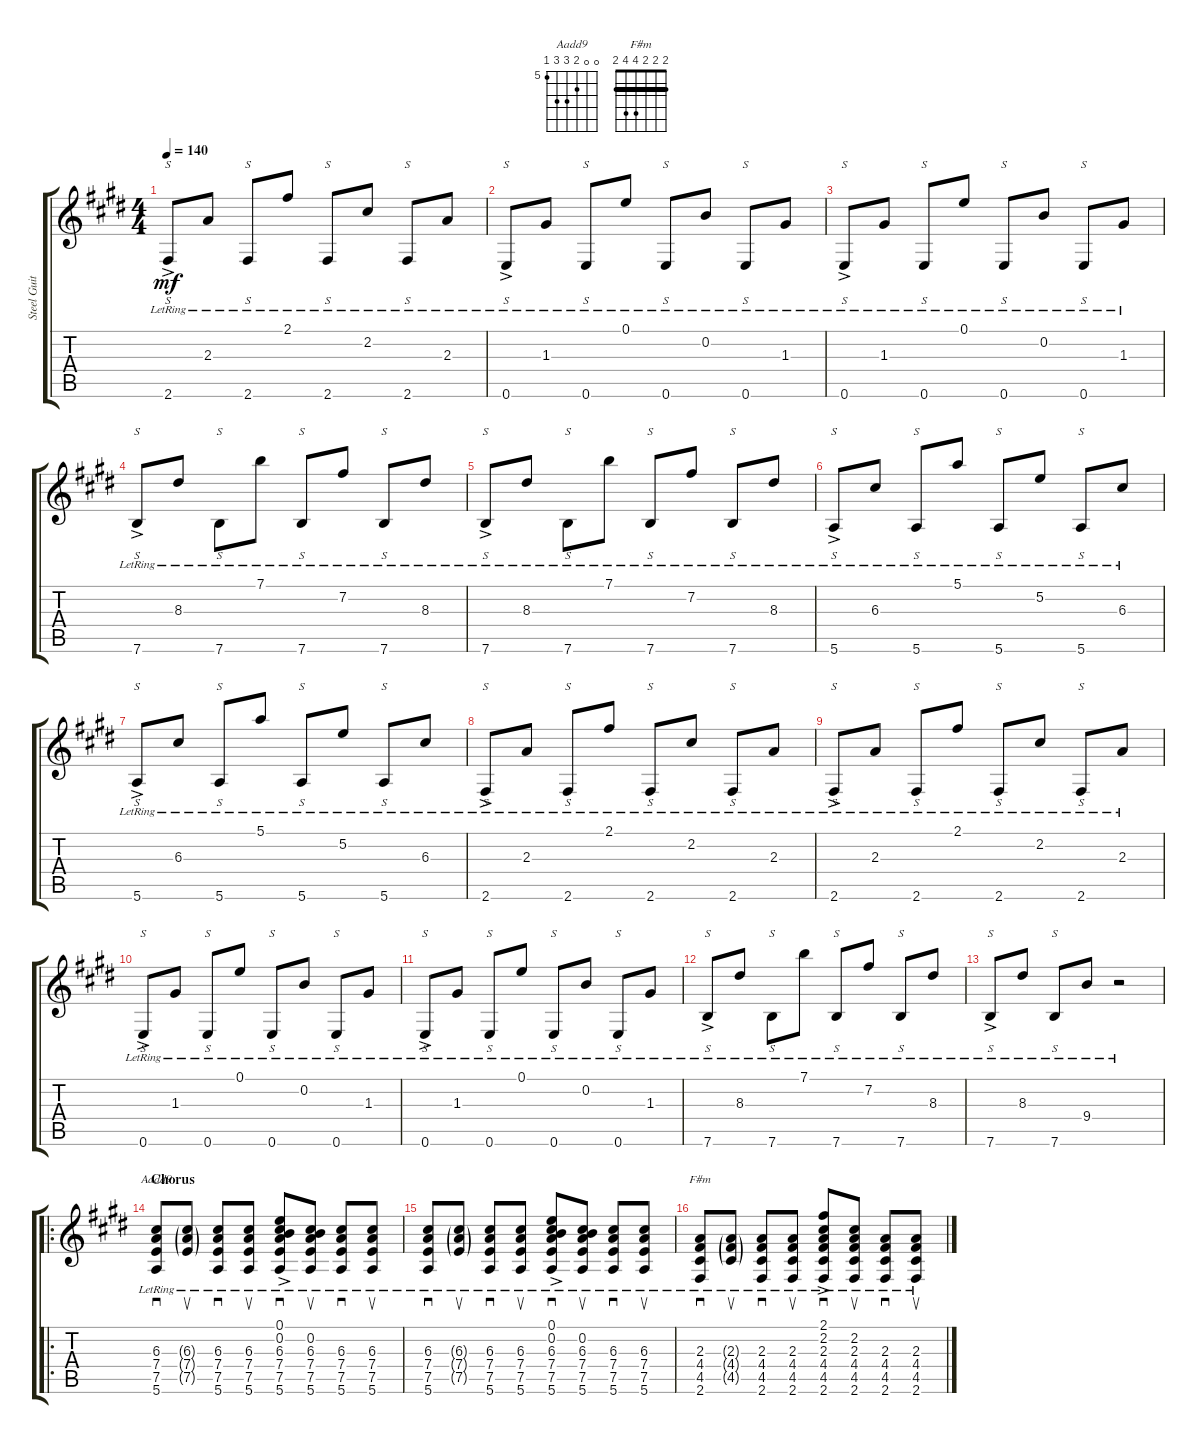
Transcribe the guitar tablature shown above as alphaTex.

\track ("Steel Guitar" "Steel Guit") {instrument acousticguitarsteel}
\staff {score tabs}
\tuning (E4 B3 G3 D3 A2 E2) {hide}
\chord ("Aadd9" 0 0 6 7 7 5) {firstfret 5}
\chord ("F#m" 2 2 2 4 4 2) {barre 2}
\ts (4 4)
\tempo 140
\clef g2
\ks e
2.6{ac lr}.8{s dy mf} 2.3{lr}.8 2.6{lr}.8{s} 2.1{lr}.8 2.6{lr}.8{s} 2.2{lr}.8 2.6{lr}.8{s} 2.3{lr}.8 |
0.6{ac lr}.8{s} 1.3{lr}.8 0.6{lr}.8{s} 0.1{lr}.8 0.6{lr}.8{s} 0.2{lr}.8 0.6{lr}.8{s} 1.3{lr}.8 |
0.6{ac lr}.8{s} 1.3{lr}.8 0.6{lr}.8{s} 0.1{lr}.8 0.6{lr}.8{s} 0.2{lr}.8 0.6{lr}.8{s} 1.3{lr}.8 |
7.6{ac lr}.8{s} 8.3{lr}.8 7.6{lr}.8{s} 7.1{lr}.8 7.6{lr}.8{s} 7.2{lr}.8 7.6{lr}.8{s} 8.3{lr}.8 |
7.6{ac lr}.8{s} 8.3{lr}.8 7.6{lr}.8{s} 7.1{lr}.8 7.6{lr}.8{s} 7.2{lr}.8 7.6{lr}.8{s} 8.3{lr}.8 |
5.6{ac lr}.8{s} 6.3{lr}.8 5.6{lr}.8{s} 5.1{lr}.8 5.6{lr}.8{s} 5.2{lr}.8 5.6{lr}.8{s} 6.3{lr}.8 |
5.6{ac lr}.8{s} 6.3{lr}.8 5.6{lr}.8{s} 5.1{lr}.8 5.6{lr}.8{s} 5.2{lr}.8 5.6{lr}.8{s} 6.3{lr}.8 |
2.6{ac lr}.8{s} 2.3{lr}.8 2.6{lr}.8{s} 2.1{lr}.8 2.6{lr}.8{s} 2.2{lr}.8 2.6{lr}.8{s} 2.3{lr}.8 |
2.6{ac lr}.8{s} 2.3{lr}.8 2.6{lr}.8{s} 2.1{lr}.8 2.6{lr}.8{s} 2.2{lr}.8 2.6{lr}.8{s} 2.3{lr}.8 |
0.6{ac lr}.8{s} 1.3{lr}.8 0.6{lr}.8{s} 0.1{lr}.8 0.6{lr}.8{s} 0.2{lr}.8 0.6{lr}.8{s} 1.3{lr}.8 |
0.6{ac lr}.8{s} 1.3{lr}.8 0.6{lr}.8{s} 0.1{lr}.8 0.6{lr}.8{s} 0.2{lr}.8 0.6{lr}.8{s} 1.3{lr}.8 |
7.6{ac lr}.8{s} 8.3{lr}.8 7.6{lr}.8{s} 7.1{lr}.8 7.6{lr}.8{s} 7.2{lr}.8 7.6{lr}.8{s} 8.3{lr}.8 |
7.6{ac lr}.8{s} 8.3{lr}.8 7.6{lr}.8{s} 9.4{lr}.8 r.2 |
\ro
\section ("" "Chorus")
(6.3{lr} 7.4{lr} 7.5{lr} 5.6{lr}).8{sd ch "Aadd9"} (6.3{g lr} 7.4{g lr} 7.5{g lr}).8{su} (6.3{lr} 7.4{lr} 7.5{lr} 5.6{lr}).8{sd} (6.3{lr} 7.4{lr} 7.5{lr} 5.6{lr}).8{su} (0.1{ac lr} 0.2{ac lr} 6.3{ac lr} 7.4{ac lr} 7.5{ac lr} 5.6{ac lr}).8{sd} (0.2{lr} 6.3{lr} 7.4{lr} 7.5{lr} 5.6{lr}).8{su} (6.3{lr} 7.4{lr} 7.5{lr} 5.6{lr}).8{sd} (6.3{lr} 7.4{lr} 7.5{lr} 5.6{lr}).8{su} |
(6.3{lr} 7.4{lr} 7.5{lr} 5.6{lr}).8{sd} (6.3{g lr} 7.4{g lr} 7.5{g lr}).8{su} (6.3{lr} 7.4{lr} 7.5{lr} 5.6{lr}).8{sd} (6.3{lr} 7.4{lr} 7.5{lr} 5.6{lr}).8{su} (0.1{ac lr} 0.2{ac lr} 6.3{ac lr} 7.4{ac lr} 7.5{ac lr} 5.6{ac lr}).8{sd} (0.2{lr} 6.3{lr} 7.4{lr} 7.5{lr} 5.6{lr}).8{su} (6.3{lr} 7.4{lr} 7.5{lr} 5.6{lr}).8{sd} (6.3{lr} 7.4{lr} 7.5{lr} 5.6{lr}).8{su} |
(2.3{lr} 4.4{lr} 4.5{lr} 2.6{lr}).8{sd ch "F#m"} (2.3{g lr} 4.4{g lr} 4.5{g lr}).8{su} (2.3{lr} 4.4{lr} 4.5{lr} 2.6{lr}).8{sd} (2.3{lr} 4.4{lr} 4.5{lr} 2.6{lr}).8{su} (2.1{ac lr} 2.2{ac lr} 2.3{ac lr} 4.4{ac lr} 4.5{ac lr} 2.6{ac lr}).8{sd} (2.2{lr} 2.3{lr} 4.4{lr} 4.5{lr} 2.6{lr}).8{su} (2.3{lr} 4.4{lr} 4.5{lr} 2.6{lr}).8{sd} (2.3{lr} 4.4{lr} 4.5{lr} 2.6{lr}).8{su}
